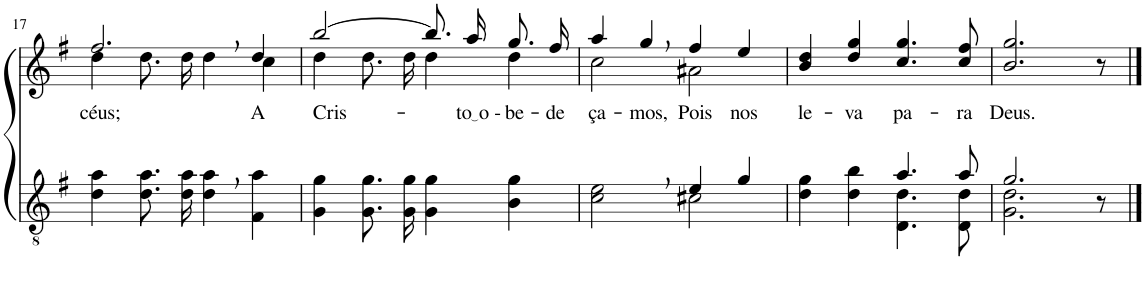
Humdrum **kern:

**kern	**kern	**text
*part2	*part1	*part1
*staff2	*staff1	*staff1
*I"Parte III e IV	*I"Parte I e II	*
!!LO:PB:g=z
*clefGv2	*clefG2	*
*Trd5c9	*Trd5c9	*
*k[f#]	*k[f#]	*
*M4/4	*M4/4	*
=17	=17	=17
*	*^	*
!	!	!	!LO:LY:b
4d\ 4a\	2.ff#,/	4dd\	céus;
8.d\ 8.a\L	.	8.dd\L	.
16d\ 16a\Jk	.	16dd\Jk	.
4d\, 4a\,	.	4dd\	.
!	!	!	!LO:LY:b
4F#\ 4a\	4dd/	4cc\	A
=18	=18	=18	=18
!	!	!	!LO:LY:b
4G\ 4g\	[2bb/	4dd\	Cris-
8.G\ 8.g\L	.	8.dd\L	.
16G\ 16g\Jk	.	16dd\Jk	.
4G\ 4g\	8.bb/L]	4dd\	.
!	!	!	!LO:LY:b
.	16aa/Jk	.	to o -
!	!	!	!LO:LY:b
4B\ 4g\	8.gg/L	4dd\	-be-
!	!	!	!LO:LY:b
.	16ff#/Jk	.	-de-
=19	=19	=19	=19
*^	*	*	*
!	!	!	!	!LO:LY:b
2ryy	2c\ 2e\	4aa/	2cc\	-ça-
!	!	!	!	!LO:LY:b
.	.	4gg,/	.	-mos,
!	!	!	!	!LO:LY:b
4e/	2c#X\	4ff#/	2a#X\	Pois
!	!	!	!	!LO:LY:b
4g/	.	4ee/	.	nos
*	*	*v	*v	*
=20	=20	=20	=20
!	!	!	!LO:LY:b
2ryy	4d\ 4g\	4b/ 4dd/	le-
!	!	!	!LO:LY:b
.	4d\ 4b\	4dd/ 4gg/	-va
!	!	!	!LO:LY:b
4.a/	4.D\ 4.d\	4.cc/ 4.gg/	pa-
!	!	!	!LO:LY:b
8a/	8D\ 8d\	8cc/ 8ff#/	-ra
=21	=21	=21	=21
!	!	!	!LO:LY:b
2.g/	2.G\ 2.d\	2.b/ 2.gg/	Deus.
8r	8ryy	8r	.
*v	*v	*	*
==	==	==
*-	*-	*-
